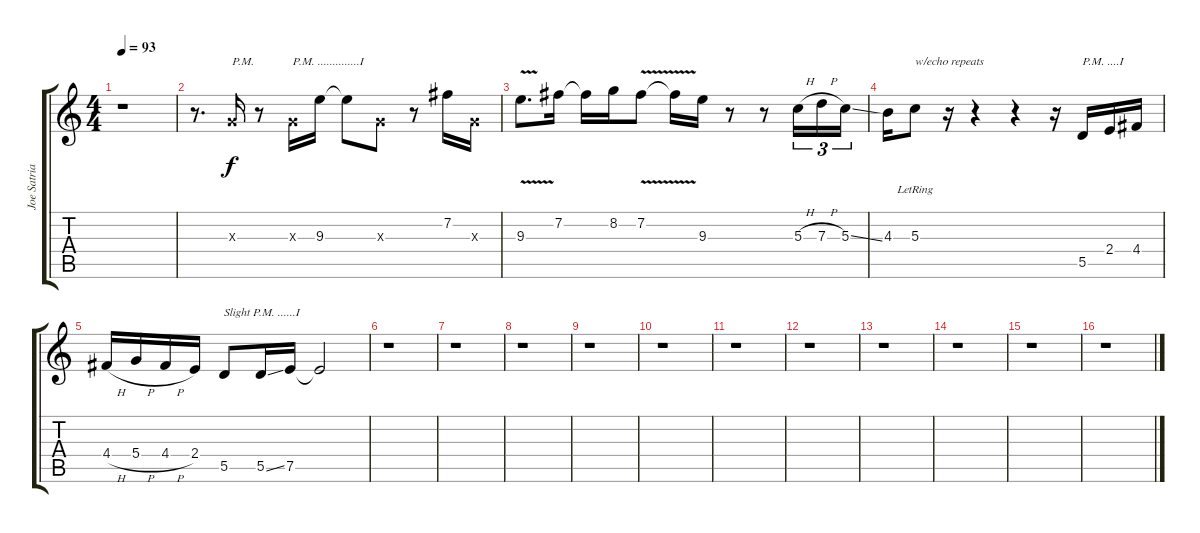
\track ("Joe Satriani" "Joe Satria") {instrument distortionguitar}
\staff {score tabs}
\tuning (E4 B3 G3 D3 A2 E2) {hide}
\ts (4 4)
\tempo 93
\clef g2
\ks c
r.1{dy f} |
r.8{d} 0.3{x}.16{txt "P.M."} r.8 0.3{x}.16{txt "P.M. ..............I"} 9.3.16 9.3{t}.8 0.3{x}.8 r.8 7.2.16 0.3{x}.16 |
9.3{v}.8{d} 7.2.16 7.2{t}.16 8.2.16 7.2{v}.8 7.2{t}.16 9.3.16 r.8 r.8 5.3{h}.16{tu (3 2)} 7.3{h}.16{tu (3 2)} 5.3{ss}.16{tu (3 2)} |
4.3.16 5.3{lr}.8{txt "w/echo repeats"} r.16 r.4 r.4 r.16 5.5.16{txt "P.M. ....I"} 2.4.16 4.4.16 |
4.4{h}.16 5.4{h}.16 4.4{h}.16 2.4.16 5.5.8{txt "Slight P.M. ......I"} 5.5{ss}.16 7.5.16 7.5{t}.2 |
r.1 |
r.1 |
r.1 |
r.1 |
r.1 |
r.1 |
r.1 |
r.1 |
r.1 |
r.1 |
r.1
